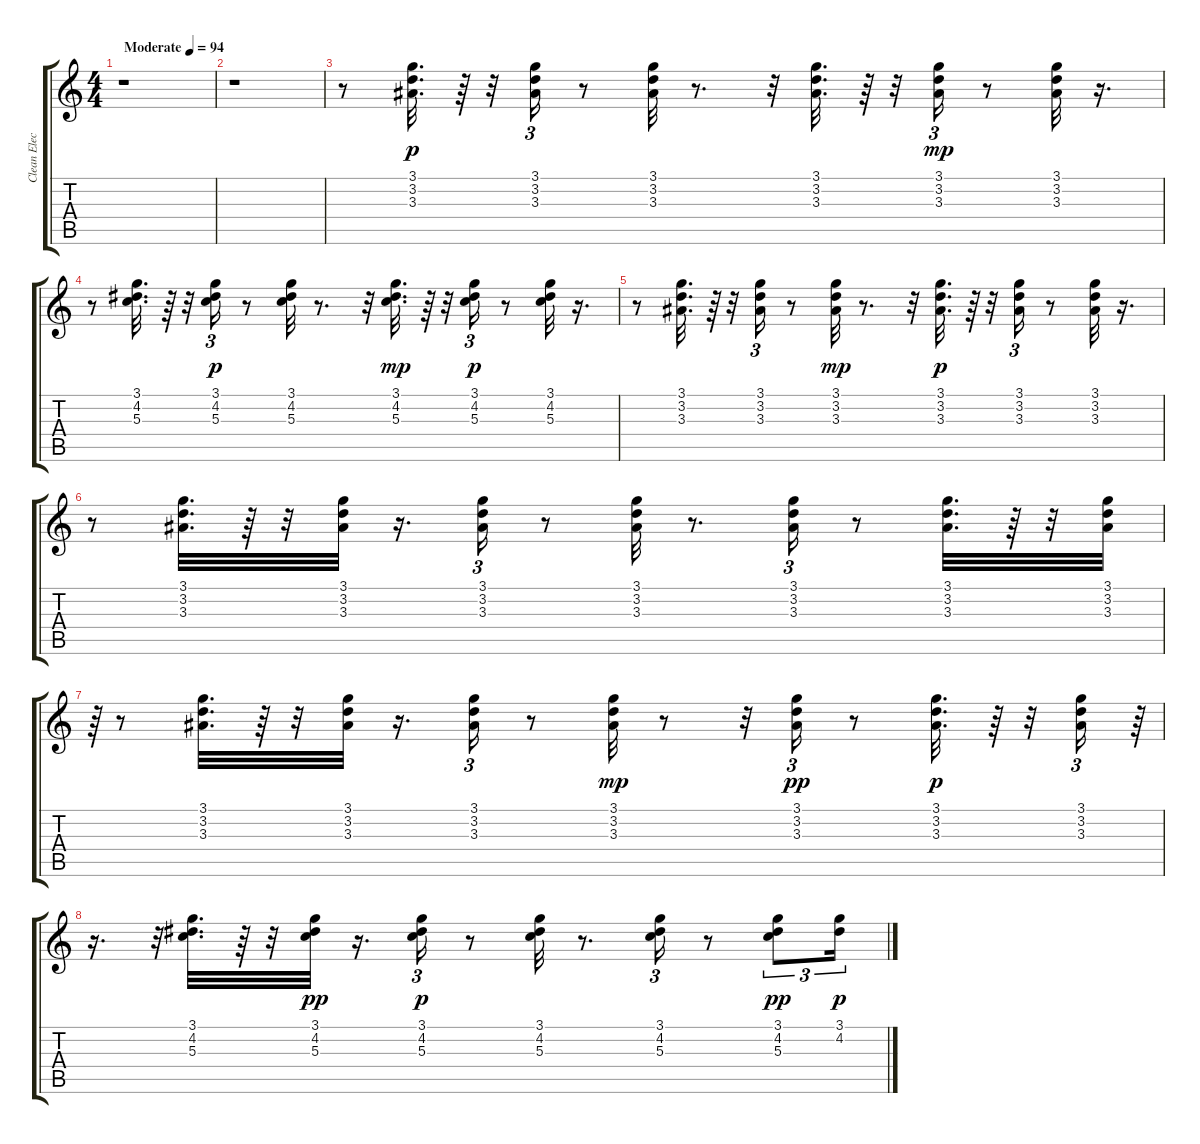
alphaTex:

\track ("Clean Electric" "Clean Elec") {instrument electricguitarclean}
\staff {score tabs}
\tuning (E4 B3 G3 D3 A2 E2) {hide}
\ts (4 4)
\tempo (94 "Moderate")
\clef g2
\ks c
r.1{dy p instrument electricguitarclean} |
r.1 |
r.8 (3.1 3.2 3.3).32{d balance 8} r.64 r.32 (3.1 3.2 3.3).16{tu (3 2)} r.8 (3.1 3.2 3.3).32 r.8{d} r.32 (3.1 3.2 3.3).32{d} r.64 r.32 (3.1 3.2 3.3).16{tu (3 2) dy mp} r.8 (3.1 3.2 3.3).32 r.16{d} |
r.8 (3.1 4.2 5.3).32{d} r.64 r.32 (3.1 4.2 5.3).16{tu (3 2) dy p} r.8 (3.1 4.2 5.3).32 r.8{d} r.32 (3.1 4.2 5.3).32{d dy mp} r.64 r.32 (3.1 4.2 5.3).16{tu (3 2) dy p} r.8 (3.1 4.2 5.3).32 r.16{d} |
r.8 (3.1 3.2 3.3).32{d} r.64 r.32 (3.1 3.2 3.3).16{tu (3 2)} r.8 (3.1 3.2 3.3).32{dy mp} r.8{d} r.32 (3.1 3.2 3.3).32{d dy p} r.64 r.32 (3.1 3.2 3.3).16{tu (3 2)} r.8 (3.1 3.2 3.3).32 r.16{d} |
r.8 (3.1 3.2 3.3).32{d} r.64 r.32 (3.1 3.2 3.3).32 r.16{d} (3.1 3.2 3.3).16{tu (3 2)} r.8 (3.1 3.2 3.3).32 r.8{d} (3.1 3.2 3.3).16{tu (3 2)} r.8 (3.1 3.2 3.3).32{d} r.64 r.32 (3.1 3.2 3.3).32 |
r.64{tu (3 2)} r.8 (3.1 3.2 3.3).32{d} r.64 r.32 (3.1 3.2 3.3).32 r.16{d} (3.1 3.2 3.3).16{tu (3 2)} r.8 (3.1 3.2 3.3).32{dy mp} r.8 r.32 (3.1 3.2 3.3).16{tu (3 2) dy pp} r.8 (3.1 3.2 3.3).32{d dy p} r.64 r.32 (3.1 3.2 3.3).16{tu (3 2)} r.64{tu (3 2)} |
r.16{d} r.32{tu (3 2)} (3.1 4.2 5.3).32{d} r.64 r.32 (3.1 4.2 5.3).32{dy pp} r.16{d} (3.1 4.2 5.3).16{tu (3 2) dy p} r.8 (3.1 4.2 5.3).32 r.8{d} (3.1 4.2 5.3).16{tu (3 2)} r.8 (3.1 4.2 5.3).8{tu (3 2) dy pp} (3.1 4.2).16{tu (3 2) dy p}
